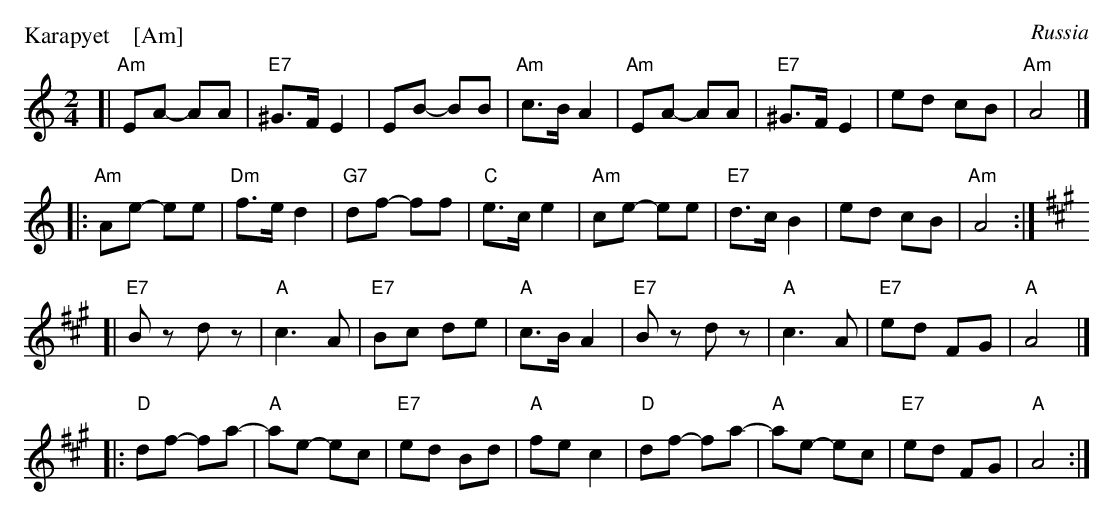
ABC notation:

X:1
P: Karapyet    [Am]
O: Russia
M: 2/4
L: 1/8
K: Am
[| "Am"EA- AA | "E7"^G>F E2 |     EB- BB | "Am"c>B A2 \
|  "Am"EA- AA | "E7"^G>F E2 |     ed  cB | "Am"A4     |]
|: "Am"Ae- ee | "Dm"f>e  d2 | "G7"df- ff | "C"e>c  e2 \
| " Am"ce- ee | "E7"d>c  B2 |     ed  cB | "Am"A4    :|[K:A]
[| "E7"Bz  dz | "A"c3    A  | "E7"Bc  de | "A"c>B  A2 \
|  "E7"Bz  dz | "A"c3    A  | "E7"ed  FG | "A"A4     |]
|: "D"df- fa- | "A"ae-   ec | "E7"ed  Bd | "A"fe  c2 \
|  "D"df- fa- | "A"ae-   ec | "E7"ed  FG | "A"A4    :|
